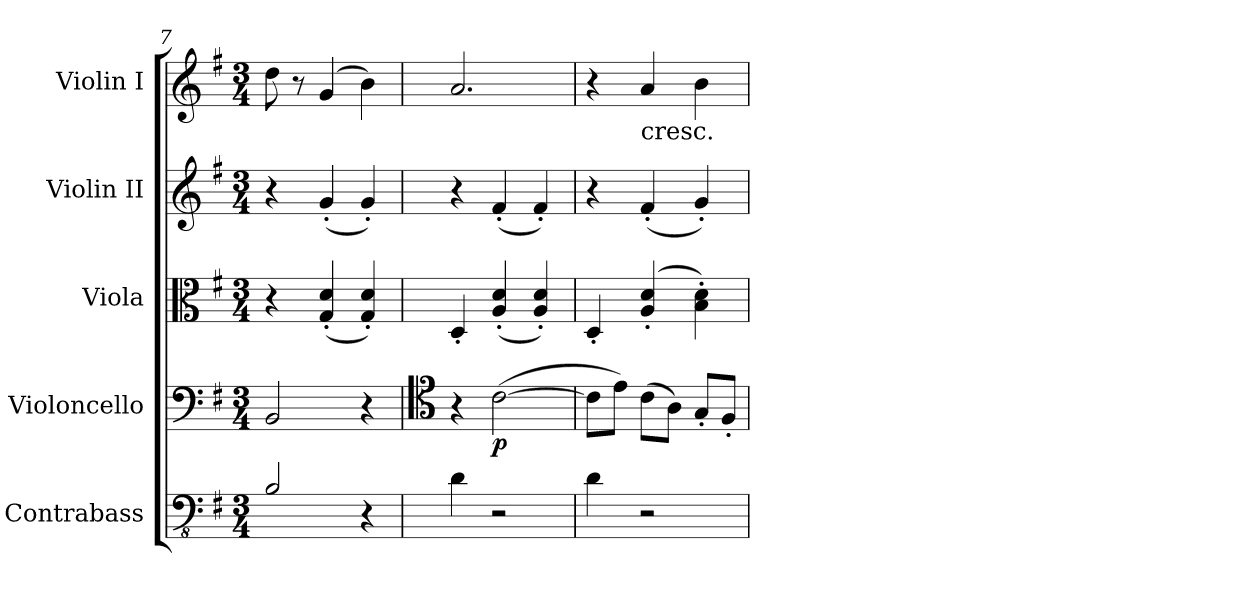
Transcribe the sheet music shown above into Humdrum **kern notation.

**kern	**kern	**dynam	**kern	**kern	**kern
*part5	*part4	*part4	*part3	*part2	*part1
*staff5	*staff4	*staff4	*staff3	*staff2	*staff1
*I"Contrabass	*I"Violoncello	*	*I"Viola	*I"Violin II	*I"Violin I
*I'Cb	*I'Vc	*	*I'Vla	*I'Vln	*I'Vln
*clefFv4	*clefF4	*	*clefC3	*clefG2	*clefG2
*ITrd7c12	*	*	*	*	*
*k[f#]	*k[f#]	*	*k[f#]	*k[f#]	*k[f#]
*M3/4	*M3/4	*	*M3/4	*M3/4	*M3/4
=7	=7	=7	=7	=7	=7
2BBB/	2BB/	.	4r	4r	8dd\
.	.	.	.	.	8r
.	.	.	(4G/' 4d/'	(4g'/	(4g/
4r	4r	.	4G/' 4d/')	4g'/)	4b\)
=8	=8	=8	=8	=8	=8
*	*clefC4	*	*	*	*
4DD\	4r	.	4D'/	4r	2.a/
!	!	!LO:DY:b	!	!	!
2r	([2c\	p	(4A/' 4d/'	(4f#'/	.
.	.	.	4A/' 4d/')	4f#'/)	.
!!LO:PB:g=z
=9	=9	=9	=9	=9	=9
4DD\	8c\L]	.	4D'/	4r	4r
.	8e\J)	.	.	.	.
!	!	!	!	!	!LO:TX:b:t=cresc.
2r	(8c\L	.	(4A/' 4d/'	(4f#'/	4a/
.	8A\J)	.	.	.	.
.	8G'/L	.	4B\' 4d\')	4g'/)	4b\
.	8F#'/J	.	.	.	.
=	=	=	=	=	=
*-	*-	*-	*-	*-	*-
